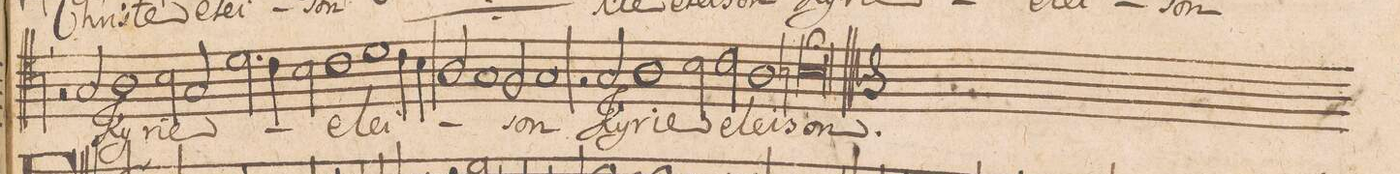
**kern	**text
*I"TENOR.	*
*clefC4	*
*k[]	*
*met(c|)	*
*M2/1	*
2r	.
2G/	Ky-
=34-	=34-
1A\	-ri-
2B\	-e
2G/	.
=35-	=35-
2.d\	.
4c\	.
2B\	.
1c\	e-
=36-	=36-
1d\	-lei-
4c\	.
4B\	.
=37-	=37-
2A/	.
1G/	.
2F/	.
=38-	=38-
1G/	-son
2r	.
2G/	Ky-
=39-	=39-
1A\	-ri-
2B\	-e
2c\	e-
=40-	=40-
1A\	-lei-
0Bn\;	-son.
==	==
*-	*-
